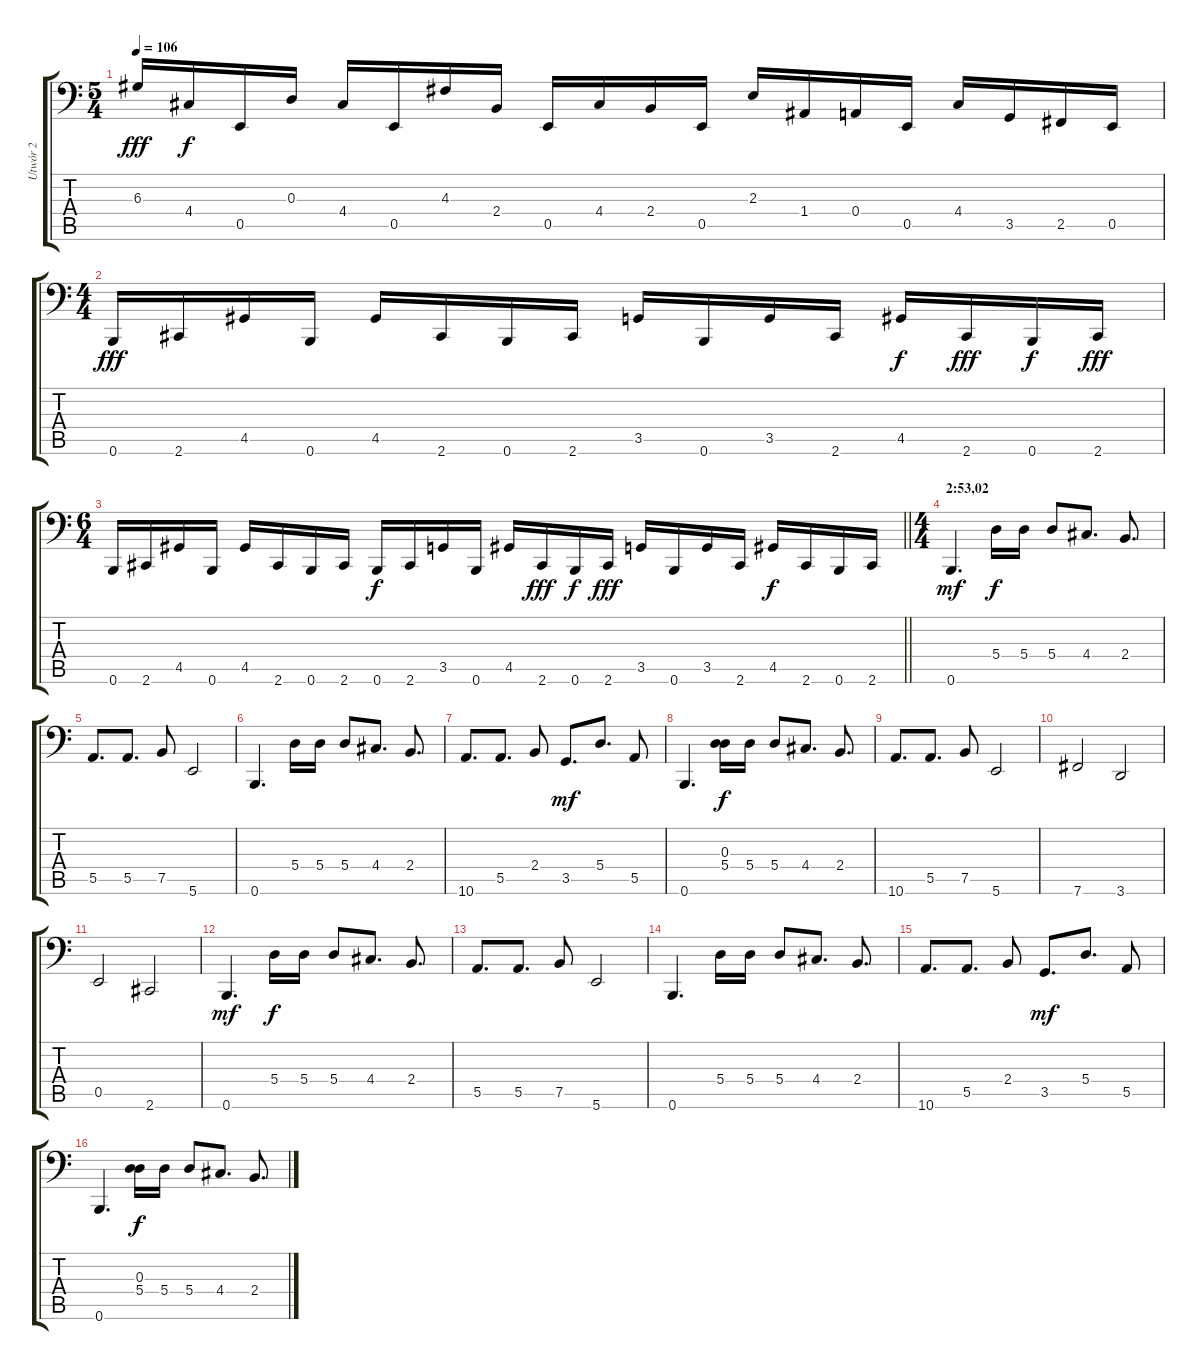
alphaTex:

\track ("Utwór 2" "Utwór 2") {instrument electricbasspick}
\staff {score tabs}
\tuning (C3 G2 D2 A1 E1 B0) {hide}
\ts (5 4)
\tempo 106
\clef f4
\ks c
6.3.16{dy fff} 4.4.16{dy f} 0.5.16 0.3.16 4.4.16 0.5.16 4.3.16 2.4.16 0.5.16 4.4.16 2.4.16 0.5.16 2.3.16 1.4.16 0.4.16 0.5.16 4.4.16 3.5.16 2.5.16 0.5.16 |
\ts (4 4)
0.6.16{dy fff} 2.6.16 4.5.16 0.6.16 4.5.16 2.6.16 0.6.16 2.6.16 3.5.16 0.6.16 3.5.16 2.6.16 4.5.16{dy f} 2.6.16{dy fff} 0.6.16{dy f} 2.6.16{dy fff} |
\ts (6 4)
\barLineRight lightlight
0.6.16 2.6.16 4.5.16 0.6.16 4.5.16 2.6.16 0.6.16 2.6.16 0.6.16{dy f} 2.6.16 3.5.16 0.6.16 4.5.16 2.6.16{dy fff} 0.6.16{dy f} 2.6.16{dy fff} 3.5.16 0.6.16 3.5.16 2.6.16 4.5.16{dy f} 2.6.16 0.6.16 2.6.16 |
\ts (4 4)
\section ("" "2:53,02")
0.6.4{d dy mf} 5.4.16{dy f} 5.4.16 5.4.8 4.4.8{d} 2.4.8{d} |
5.5.8{d} 5.5.8{d} 7.5.8 5.6.2 |
0.6.4{d} 5.4.16 5.4.16 5.4.8 4.4.8{d} 2.4.8{d} |
10.6.8{d} 5.5.8{d} 2.4.8 3.5.8{d dy mf} 5.4.8{d} 5.5.8 |
0.6.4{d} (0.3 5.4).16{dy f} 5.4.16 5.4.8 4.4.8{d} 2.4.8{d} |
10.6.8{d} 5.5.8{d} 7.5.8 5.6.2 |
7.6.2 3.6.2 |
0.5.2 2.6.2 |
0.6.4{d dy mf} 5.4.16{dy f} 5.4.16 5.4.8 4.4.8{d} 2.4.8{d} |
5.5.8{d} 5.5.8{d} 7.5.8 5.6.2 |
0.6.4{d} 5.4.16 5.4.16 5.4.8 4.4.8{d} 2.4.8{d} |
10.6.8{d} 5.5.8{d} 2.4.8 3.5.8{d dy mf} 5.4.8{d} 5.5.8 |
0.6.4{d} (0.3 5.4).16{dy f} 5.4.16 5.4.8 4.4.8{d} 2.4.8{d}
